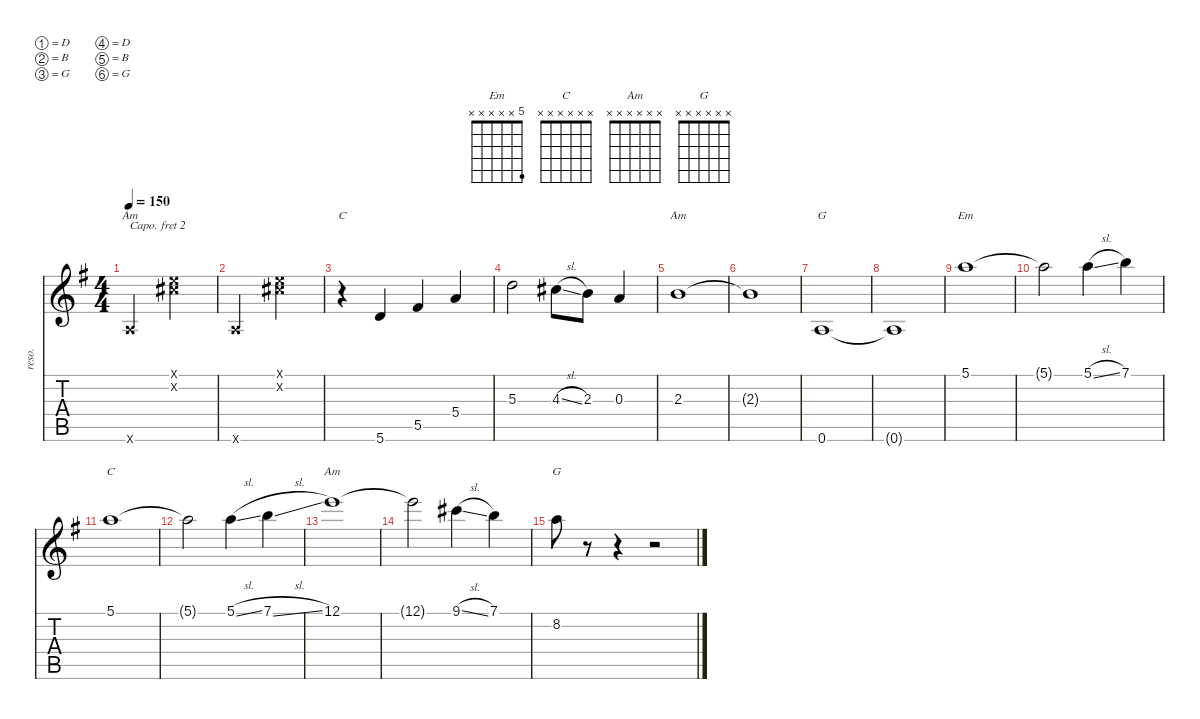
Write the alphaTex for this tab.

\defaultSystemsLayout 4
\hideDynamics
\bracketExtendMode nobrackets
\track ("Resonator" "reso.") {instrument acousticguitarsteel}
\staff {score tabs}
\capo 2
\tuning (D4 B3 G3 D3 B2 G2)
\chord ("Em" 5 x x x x x) {showfingering false}
\chord ("C" 5 x x x x x) {showfingering false}
\chord ("Am" 14 x x x x x) {firstfret 14 showfingering false}
\chord ("G" x 8 x x x x) {firstfret 8 showfingering false}
\chord ("C" x x x x x x)
\chord ("G" x x x x x x)
\chord ("Am" x x x x x x)
\ts (4 4)
\tempo 150
\clef g2
\ks g
0.6{x acc forcenatural}.2{ch "Am" dy mf beam Up} (0.2{x acc #} 0.1{x acc forcenatural}).2{beam Down} |
0.6{x acc forcenatural}.2{beam Up} (0.2{x acc #} 0.1{x acc forcenatural}).2{beam Down} |
r.4{ch "C" beam Down} 5.6{acc forcenatural}.4{beam Up} 5.5{acc #}.4{beam Up} 5.4{acc forcenatural}.4{beam Up} |
5.3{acc forcenatural}.2{beam Down} 4.3{sl acc #}.8{beam Down} 2.3{acc forcenatural}.8{beam Down} 0.3{acc forcenatural}.4{beam Up} |
2.3{acc forcenatural}.1{ch "Am" beam Down} |
2.3{t acc forcenatural}.1{beam Down} |
0.6{acc forcenatural}.1{ch "G" beam Up} |
0.6{t acc forcenatural}.1{beam Up} |
5.1{acc forcenatural}.1{ch "Em" beam Down} |
5.1{t acc forcenatural}.2{beam Down} 5.1{sl acc forcenatural}.4{beam Down} 7.1{acc forcenatural}.4{beam Down} |
5.1{acc forcenatural}.1{ch "C" beam Down} |
5.1{t acc forcenatural}.2{beam Down} 5.1{sl acc forcenatural}.4{beam Down} 7.1{sl acc forcenatural}.4{beam Down} |
12.1{acc forcenatural}.1{ch "Am" beam Down} |
12.1{t acc forcenatural}.2{beam Down} 9.1{sl acc #}.4{beam Down} 7.1{acc forcenatural}.4{beam Down} |
8.2{acc forcenatural}.8{ch "G" beam Down} r.8{beam Down} r.4{beam Down} r.2{beam Down}
